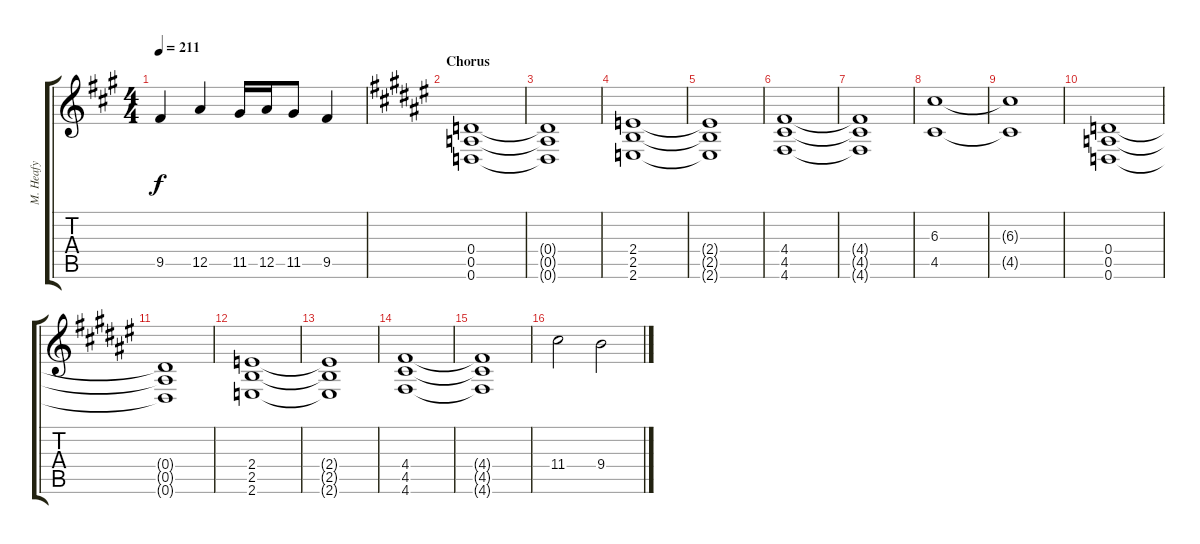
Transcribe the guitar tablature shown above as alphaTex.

\track ("M. Heafy" "M. Heafy") {instrument overdrivenguitar}
\staff {score tabs}
\tuning (E4 B3 G3 D3 A2 D2) {hide}
\ts (4 4)
\tempo 211
\clef g2
\ks f#minor
9.5{t}.4{dy f} 12.5.4 11.5.16 12.5.16 11.5.8 9.5.4 |
\section ("" "Chorus")
\ks d#minor
(0.4 0.5 0.6).1 |
(0.4{t} 0.5{t} 0.6{t}).1 |
(2.4 2.5 2.6).1 |
(2.4{t} 2.5{t} 2.6{t}).1 |
(4.4 4.5 4.6).1 |
(4.4{t} 4.5{t} 4.6{t}).1 |
(6.3 4.5).1 |
(6.3{t} 4.5{t}).1 |
(0.4 0.5 0.6).1 |
(0.4{t} 0.5{t} 0.6{t}).1 |
(2.4 2.5 2.6).1 |
(2.4{t} 2.5{t} 2.6{t}).1 |
(4.4 4.5 4.6).1 |
(4.4{t} 4.5{t} 4.6{t}).1 |
11.4.2 9.4.2
